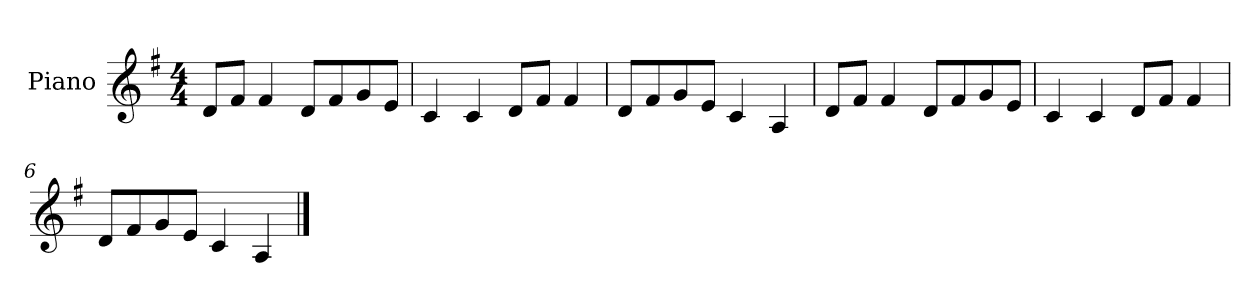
**kern
*part1
*staff1
*I"Piano
*I'P-no
*clefG2
*k[f#]
*M4/4
*MM90
=1
8d/L
8f#/J
4f#/
8d/L
8f#/
8g/
8e/J
=2
4c/
4c/
8d/L
8f#/J
4f#/
=3
8d/L
8f#/
8g/
8e/J
4c/
4A/
=4
8d/L
8f#/J
4f#/
8d/L
8f#/
8g/
8e/J
=5
4c/
4c/
8d/L
8f#/J
4f#/
=6
8d/L
8f#/
8g/
8e/J
4c/
4A/
==
*-
